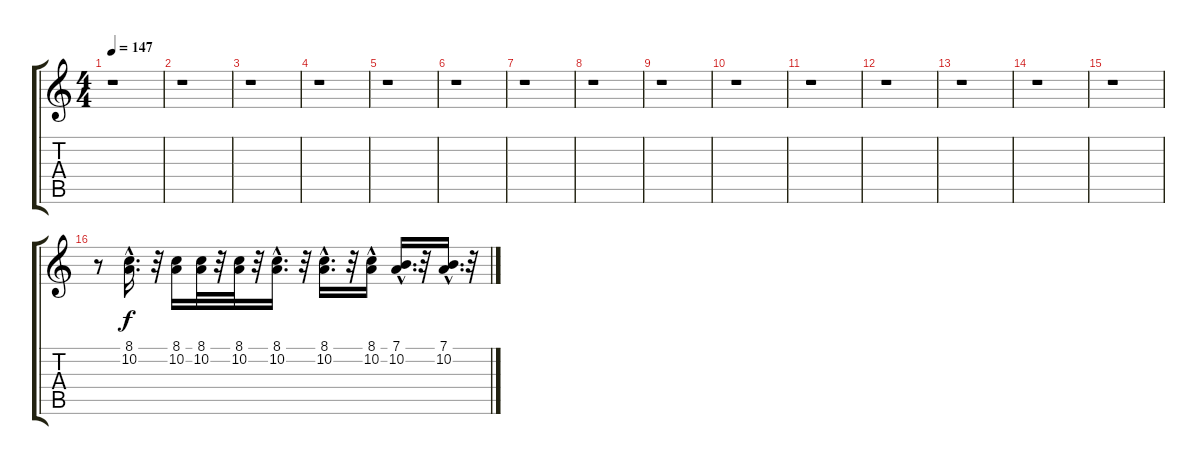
\track "" {instrument lead2sawtooth}
\staff {score tabs}
\tuning (E4 B3 G3 D3 A2 E2) {hide}
\ts (4 4)
\tempo 147
\clef g2
\ks c
r.1{dy f} |
r.1 |
r.1 |
r.1 |
r.1 |
r.1 |
r.1 |
r.1 |
r.1 |
r.1 |
r.1 |
r.1 |
r.1 |
r.1 |
r.1 |
r.8 (8.1{hac} 10.2{hac}).16{d} r.32 (8.1 10.2).16 (8.1 10.2).32 r.32 (8.1 10.2).32 r.32 (8.1{hac} 10.2{hac}).16{d} r.32 (8.1{hac} 10.2{hac}).16{d} r.32 (8.1{hac} 10.2).16 (7.1{hac} 10.2{hac}).16{d} r.32 (7.1{hac} 10.2{hac}).16{d} r.32
